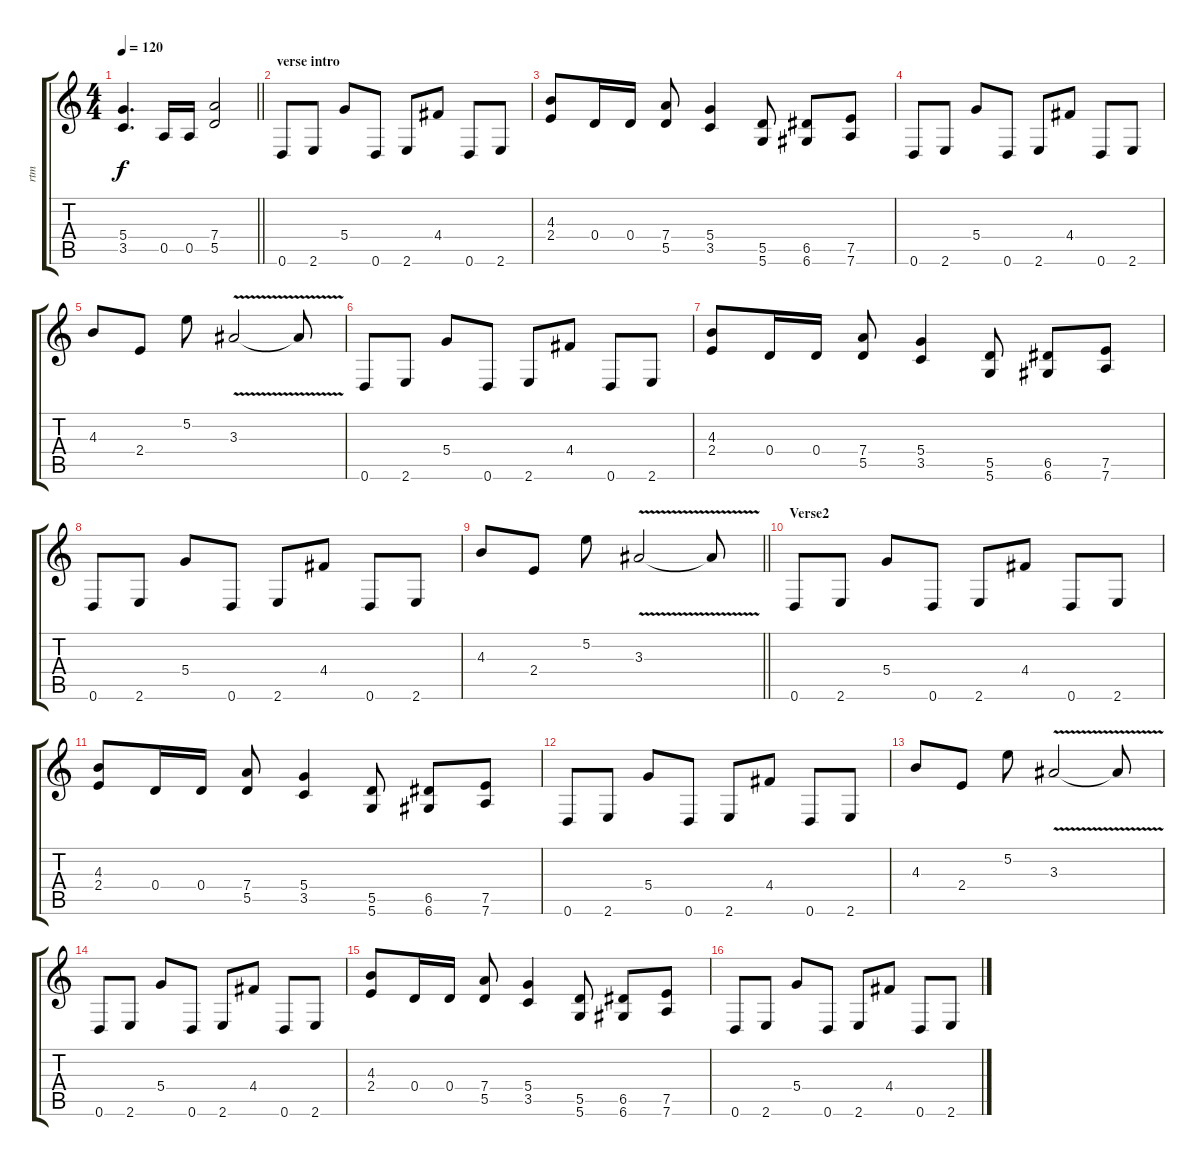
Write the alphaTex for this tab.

\track ("rtm" "rtm") {instrument distortionguitar}
\staff {score tabs}
\tuning (E4 B3 G3 D3 A2 D2) {hide}
\ts (4 4)
\tempo 120
\clef g2
\barLineRight lightlight
\ks c
(5.4 3.5).4{d dy f} 0.5.16 0.5.16 (7.4 5.5).2 |
\section ("" "verse intro")
0.6.8 2.6.8 5.4.8 0.6.8 2.6.8 4.4.8 0.6.8 2.6.8 |
(4.3 2.4).8 0.4.16 0.4.16 (7.4 5.5).8 (5.4 3.5).4 (5.5 5.6).8 (6.5 6.6).8 (7.5 7.6).8 |
0.6.8 2.6.8 5.4.8 0.6.8 2.6.8 4.4.8 0.6.8 2.6.8 |
4.3.8 2.4.8 5.2.8 3.3{v}.2 3.3{t}.8 |
0.6.8 2.6.8 5.4.8 0.6.8 2.6.8 4.4.8 0.6.8 2.6.8 |
(4.3 2.4).8 0.4.16 0.4.16 (7.4 5.5).8 (5.4 3.5).4 (5.5 5.6).8 (6.5 6.6).8 (7.5 7.6).8 |
0.6.8 2.6.8 5.4.8 0.6.8 2.6.8 4.4.8 0.6.8 2.6.8 |
\barLineRight lightlight
4.3.8 2.4.8 5.2.8 3.3{v}.2 3.3{t}.8 |
\section ("" "Verse2")
0.6.8 2.6.8 5.4.8 0.6.8 2.6.8 4.4.8 0.6.8 2.6.8 |
(4.3 2.4).8 0.4.16 0.4.16 (7.4 5.5).8 (5.4 3.5).4 (5.5 5.6).8 (6.5 6.6).8 (7.5 7.6).8 |
0.6.8 2.6.8 5.4.8 0.6.8 2.6.8 4.4.8 0.6.8 2.6.8 |
4.3.8 2.4.8 5.2.8 3.3{v}.2 3.3{t}.8 |
0.6.8 2.6.8 5.4.8 0.6.8 2.6.8 4.4.8 0.6.8 2.6.8 |
(4.3 2.4).8 0.4.16 0.4.16 (7.4 5.5).8 (5.4 3.5).4 (5.5 5.6).8 (6.5 6.6).8 (7.5 7.6).8 |
0.6.8 2.6.8 5.4.8 0.6.8 2.6.8 4.4.8 0.6.8 2.6.8
